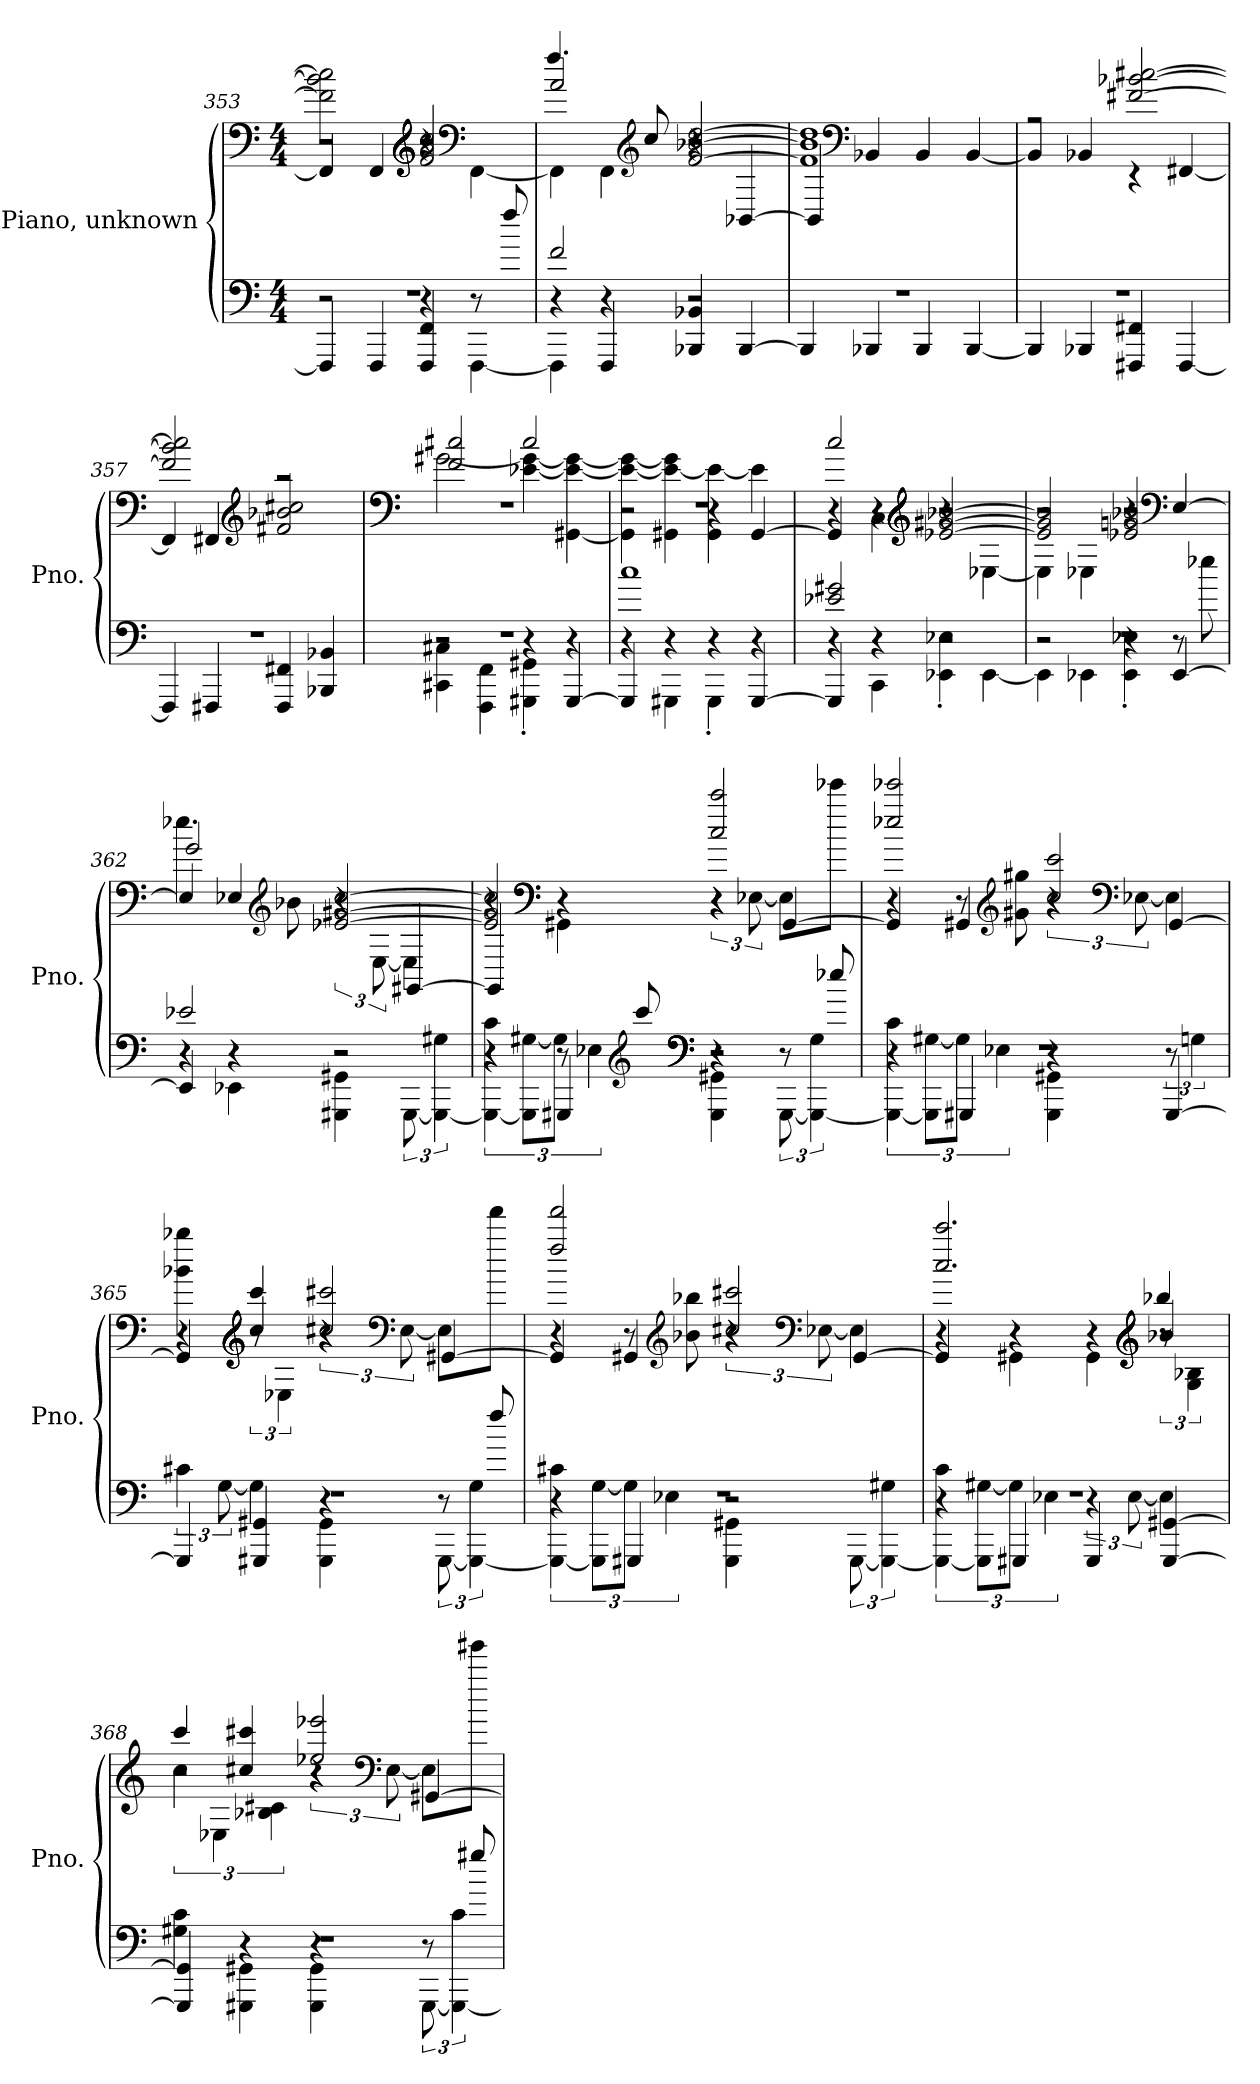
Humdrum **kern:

**kern	**kern
*part1	*part1
*staff2	*staff1
*I"Piano, unknown	*
*I'Pno.	*
*clefF4	*clefF4
*k[]	*k[]
*M4/4	*M4/4
=353	=353
*^	*^
*	*^	*	*^
1r	2r	4FFF/]	2r	2f\] 2b-\] 2cc\]	4FF/]
.	.	4FFF/	.	.	4FF/
*	*	*	*clefG2	*	*
.	4r	4FFF/ 4FF/	2f/ 2a/ 2cc/	4r	2r
*	*	*	*clefF4	*	*
.	[4FFF\	8r	.	[4FF\	.
.	.	8ff/	.	.	.
=354	=354	=354	=354	=354	=354
2f/	4FFF\]	4r	2a/	4FF\]	4.ff/
.	4r	4FFF/	.	4FF\	.
*	*	*	*clefG2	*	*
.	.	.	.	.	8cc/
2r	2r	4BBB-X/ 4BB-X/	[2f/ [2b-X/ [2dd/	2r	4r
.	.	[4BBB-/	.	.	[4BB-X/
*	*v	*v	*	*	*
*	*	*	*v	*v
!!LO:PB:g=z
=355	=355	=355	=355
1r	4BBB-/]	1f] 1b-] 1dd]	4BB-/]
*	*	*clefF4	*
.	4BBB-X/	.	4BB-X/
.	4BBB-/	.	4BB-/
.	[4BBB-/	.	[4BB-/
=356	=356	=356	=356
1r	4BBB-/]	2r	4BB-/]
.	4BBB-X/	.	4BB-X/
.	4FFF#X/ 4FF#X/	[2f#X/ [2b-X/ [2cc#X/	4r
.	[4FFF#/	.	[4FF#X/
=357	=357	=357	=357
1r	4FFF#/]	2f#/] 2b-/] 2cc#/]	4FF#/]
.	4FFF#X/	.	4FF#X/
*	*	*clefG2	*
.	4FFF#/ 4FF#X/	2r	2f#X/ 2b-X/ 2cc#X/
.	4BBB-X/ 4BB-X/	.	.
*v	*v	*	*
*	*v	*v
=358	=358
*	*clefF4
*^	*^
*	*^	*	*^
1r	4CC#X\ 4C#X\	2r	1r	[2g#X\	2f/ 2cc#X/
.	4FFF\ 4FF\	.	.	.	.
.	4GGG#X\' 4GG#X\'	4r	.	[4e-X\ 4g#\_	2cc#/
.	4r	[4GGG#/	.	[4GG#X\ 4e-\_ 4g#\_	.
!!LO:LB:g=z	!!	!!
=359	=359	=359	=359	=359	=359
1cc	4r	4GGG#/]	1r	4GG#\] 4e-\_ 4g#\_	2r
.	4GGG#X\	4r	.	4GG#X\ 4e-\_ 4g#\]	.
.	4GGG#'\	4r	.	4GG#\ 4e-\_	4r
.	4r	[4GGG#/	.	4e-\]	[4GG#/
=360	=360	=360	=360	=360	=360
2e-X/ 2g#X/	4r	4GGG#/]	2cc/	4r	4GG#/]
.	4CC\	4r	.	4C\	4r
*	*	*	*clefG2	*	*
2r	4EE-X\' 4E-X\'	2r	[2e-X/ [2g#X/ [2b-X/	4r	2r
.	[4EE-\	.	.	[4E-X\	.
=361	=361	=361	=361	=361	=361
1r	4EE-\]	2r	2e-/] 2g#/] 2b-/]	4E-\]	2r
.	4EE-X\	.	.	4E-X\	.
.	4EE-\' 4E-X\'	4r	4r	2r	2e-X/ 2gn/ 2b-X/
*	*	*	*clefF4	*	*
.	8r	[4EE-/	[4E-/	.	.
.	8ee-X\	.	.	.	.
=362	=362	=362	=362	=362	=362
2e-X/	4r	4EE-/]	4E-/]	4.ee-X\	2g/
.	4EE-X\	4r	4E-X/	.	.
*	*	*	*clefG2	*	*
.	.	.	.	8b-X\	.
2r	4GGG#X\ 4GG#X\	2r	[2e-X/ [2g#X/ [2cc/	6r	4r
.	.	.	.	[12E-\	.
.	[12GGG#\	.	.	4E-\]	[4GG#X/
.	6GGG#\_ 6G#X\	.	.	.	.
!!LO:LB:g=z	!!	!!
=363	=363	=363	=363	=363	=363
4r	6GGG#\_ 6c\	4r	2e-/] 2g#/] 2cc/]	4r	4GG#/]
.	12GGG#\] [12G#X\L	.	.	.	.
*	*	*	*clefF4	*	*
4GGG#X/	12G#\J]	8r	.	4GG#X\	4r
.	6E-X\	.	.	.	.
*clefG2	*	*	*	*	*
.	.	8ccc/	.	.	.
*clefF4	*	*	*	*	*
2r	4GGG#\ 4GG#X\	4r	2cc/ 2ccc/	6r	4r
.	.	.	.	[12E-X\	.
.	[12GGG#\	8r	.	8E-\L]	[4GG#/
.	6GGG#\_ 6G#\	.	.	.	.
.	.	8ee-X/	.	8eee-X\J	.
=364	=364	=364	=364	=364	=364
1r	6GGG#\_ 6c\	4r	2ee-X/ 2eee-X/	4r	4GG#/]
.	12GGG#\] [12G#X\L	.	.	.	.
.	12G#\J]	4GGG#X/	.	8r	4GG#X/
.	6E-X\	.	.	.	.
*	*	*	*clefG2	*	*
.	.	.	.	8g#X\ 8gg#X\	.
.	4GGG#\ 4GG#X\	4r	2cc/ 2ccc/	6r	4r
*	*	*	*clefF4	*	*
.	.	.	.	[12E-X\	.
.	12r	[4GGG#/	.	4E-\]	[4GG#/
.	6Gn\	.	.	.	.
!!LO:LB:g=z	!!	!!
=365	=365	=365	=365	=365	=365
1r	6c#X\	4GGG#/]	4r	4b-X\ 4bb-X\	4GG#/]
.	[12G\	.	.	.	.
*	*	*	*clefG2	*	*
.	4G\]	4GGG#X/ 4GG#X/	4cc/	12r	4ccc/
.	.	.	.	6E-X\	.
.	4GGG#\ 4GG#\	4r	2cc#X/ 2ccc#X/	6r	4r
*	*	*	*clefF4	*	*
.	.	.	.	[12E-\	.
.	[12GGG#\	8r	.	8E-\L]	[4GG#X/
.	6GGG#\_ 6G\	.	.	.	.
.	.	8ff/	.	8fff\J	.
=366	=366	=366	=366	=366	=366
1r	6GGG#\_ 6c#X\	4r	2ff/ 2fff/	4r	4GG#/]
.	12GGG#\] [12G\L	.	.	.	.
.	12G\J]	4GGG#X/	.	8r	4GG#X/
.	6E-X\	.	.	.	.
*	*	*	*clefG2	*	*
.	.	.	.	8b-X\ 8bb-X\	.
.	4GGG#\ 4GG#X\	2r	2cc#X/ 2ccc#X/	6r	4r
*	*	*	*clefF4	*	*
.	.	.	.	[12E-X\	.
.	[12GGG#\	.	.	4E-\]	[4GG#/
.	6GGG#\_ 6G#X\	.	.	.	.
!!LO:LB:g=z	!!	!!
=367	=367	=367	=367	=367	=367
1r	6GGG#\_ 6c\	4r	2.cc/ 2.ccc/	4r	4GG#/]
.	12GGG#\] [12G#X\L	.	.	.	.
.	12G#\J]	4GGG#X/	.	4GG#X\	4r
.	6E-X\	.	.	.	.
.	6r	4GGG#/	.	4GG#\	4r
.	[12E-\	.	.	.	.
*	*	*	*clefG2	*	*
.	4E-\]	[4GGG#/ [4GG#X/	4b-X/	12r	4bb-X/
.	.	.	.	6G\ 6B-X\	.
=368	=368	=368	=368	=368	=368
1r	4G#X\ 4c\	4GGG#/] 4GG#/]	2r	6cc\	4ccc/
.	.	.	.	6E-X\	.
.	4GGG#X\ 4GG#X\	4r	.	.	4cc#X/ 4ccc#X/
.	.	.	.	6B-X\ 6c#X\	.
.	4GGG#\ 4GG#\	4r	2ee-X/ 2eee-X/	6r	4r
*	*	*	*clefF4	*	*
.	.	.	.	[12E-\	.
.	[12GGG#\	8r	.	8E-\L]	[4GG#X/
.	6GGG#\_ 6c\	.	.	.	.
.	.	8gg#X/	.	8ggg#X\J	.
*v	*v	*v	*	*	*
*	*v	*v	*v
=	=
*-	*-
